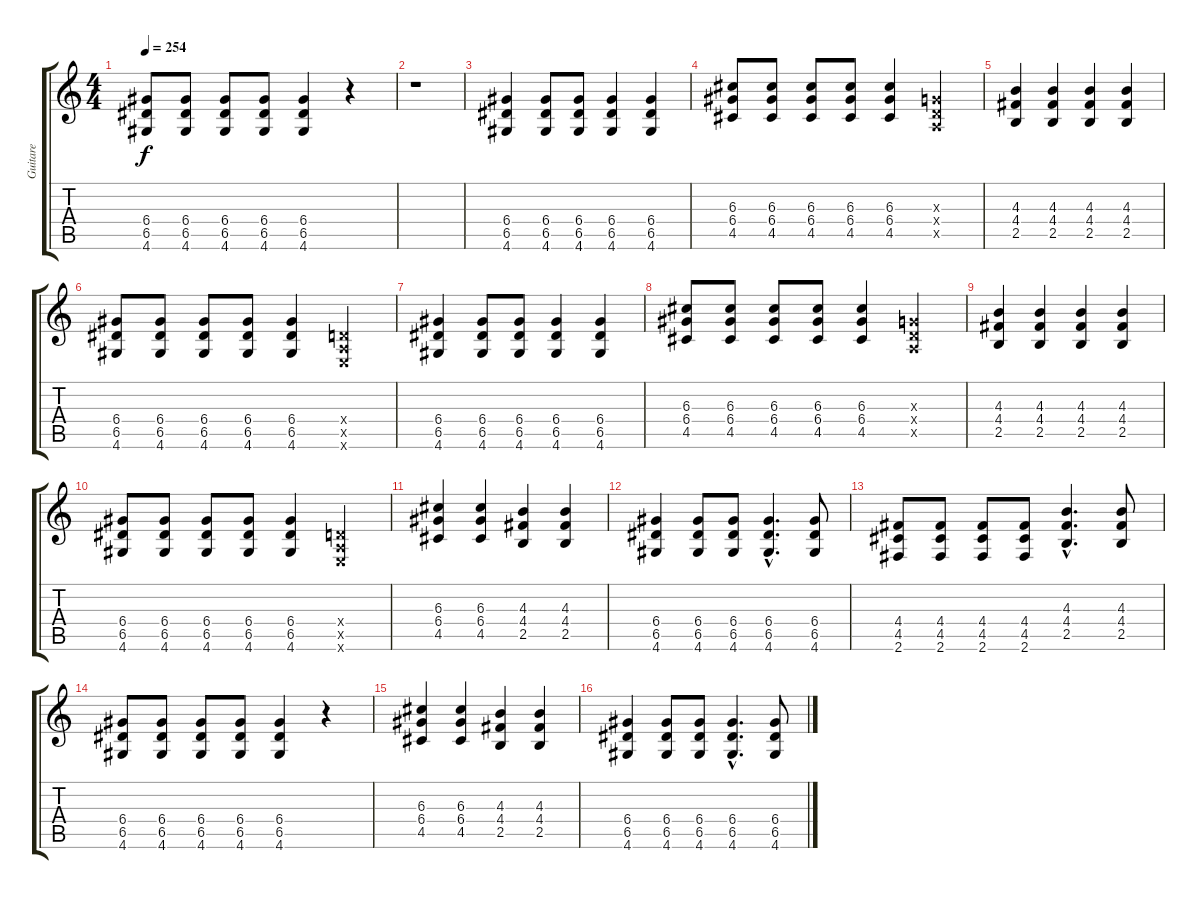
\track ("Guitare" "Guitare") {instrument distortionguitar}
\staff {score tabs}
\tuning (E4 B3 G3 D3 A2 E2) {hide}
\ts (4 4)
\tempo 254
\clef g2
\ks c
(6.4 6.5 4.6).8{dy f} (6.4 6.5 4.6).8 (6.4 6.5 4.6).8 (6.4 6.5 4.6).8 (6.4 6.5 4.6).4 r.4 |
r.1 |
(6.4 6.5 4.6).4 (6.4 6.5 4.6).8 (6.4 6.5 4.6).8 (6.4 6.5 4.6).4 (6.4 6.5 4.6).4 |
(6.3 6.4 4.5).8 (6.3 6.4 4.5).8 (6.3 6.4 4.5).8 (6.3 6.4 4.5).8 (6.3 6.4 4.5).4 (0.3{x} 0.4{x} 0.5{x}).4 |
(4.3 4.4 2.5).4 (4.3 4.4 2.5).4 (4.3 4.4 2.5).4 (4.3 4.4 2.5).4 |
(6.4 6.5 4.6).8 (6.4 6.5 4.6).8 (6.4 6.5 4.6).8 (6.4 6.5 4.6).8 (6.4 6.5 4.6).4 (0.4{x} 0.5{x} 0.6{x}).4 |
(6.4 6.5 4.6).4 (6.4 6.5 4.6).8 (6.4 6.5 4.6).8 (6.4 6.5 4.6).4 (6.4 6.5 4.6).4 |
(6.3 6.4 4.5).8 (6.3 6.4 4.5).8 (6.3 6.4 4.5).8 (6.3 6.4 4.5).8 (6.3 6.4 4.5).4 (0.3{x} 0.4{x} 0.5{x}).4 |
(4.3 4.4 2.5).4 (4.3 4.4 2.5).4 (4.3 4.4 2.5).4 (4.3 4.4 2.5).4 |
(6.4 6.5 4.6).8 (6.4 6.5 4.6).8 (6.4 6.5 4.6).8 (6.4 6.5 4.6).8 (6.4 6.5 4.6).4 (0.4{x} 0.5{x} 0.6{x}).4 |
(6.3 6.4 4.5).4 (6.3 6.4 4.5).4 (4.3 4.4 2.5).4 (4.3 4.4 2.5).4 |
(6.4 6.5 4.6).4 (6.4 6.5 4.6).8 (6.4 6.5 4.6).8 (6.4{hac} 6.5{hac} 4.6{hac}).4{d} (6.4 6.5 4.6).8 |
(4.4 4.5 2.6).8 (4.4 4.5 2.6).8 (4.4 4.5 2.6).8 (4.4 4.5 2.6).8 (4.3{hac} 4.4{hac} 2.5{hac}).4{d} (4.3 4.4 2.5).8 |
(6.4 6.5 4.6).8 (6.4 6.5 4.6).8 (6.4 6.5 4.6).8 (6.4 6.5 4.6).8 (6.4 6.5 4.6).4 r.4 |
(6.3 6.4 4.5).4 (6.3 6.4 4.5).4 (4.3 4.4 2.5).4 (4.3 4.4 2.5).4 |
(6.4 6.5 4.6).4 (6.4 6.5 4.6).8 (6.4 6.5 4.6).8 (6.4{hac} 6.5{hac} 4.6{hac}).4{d} (6.4 6.5 4.6).8
